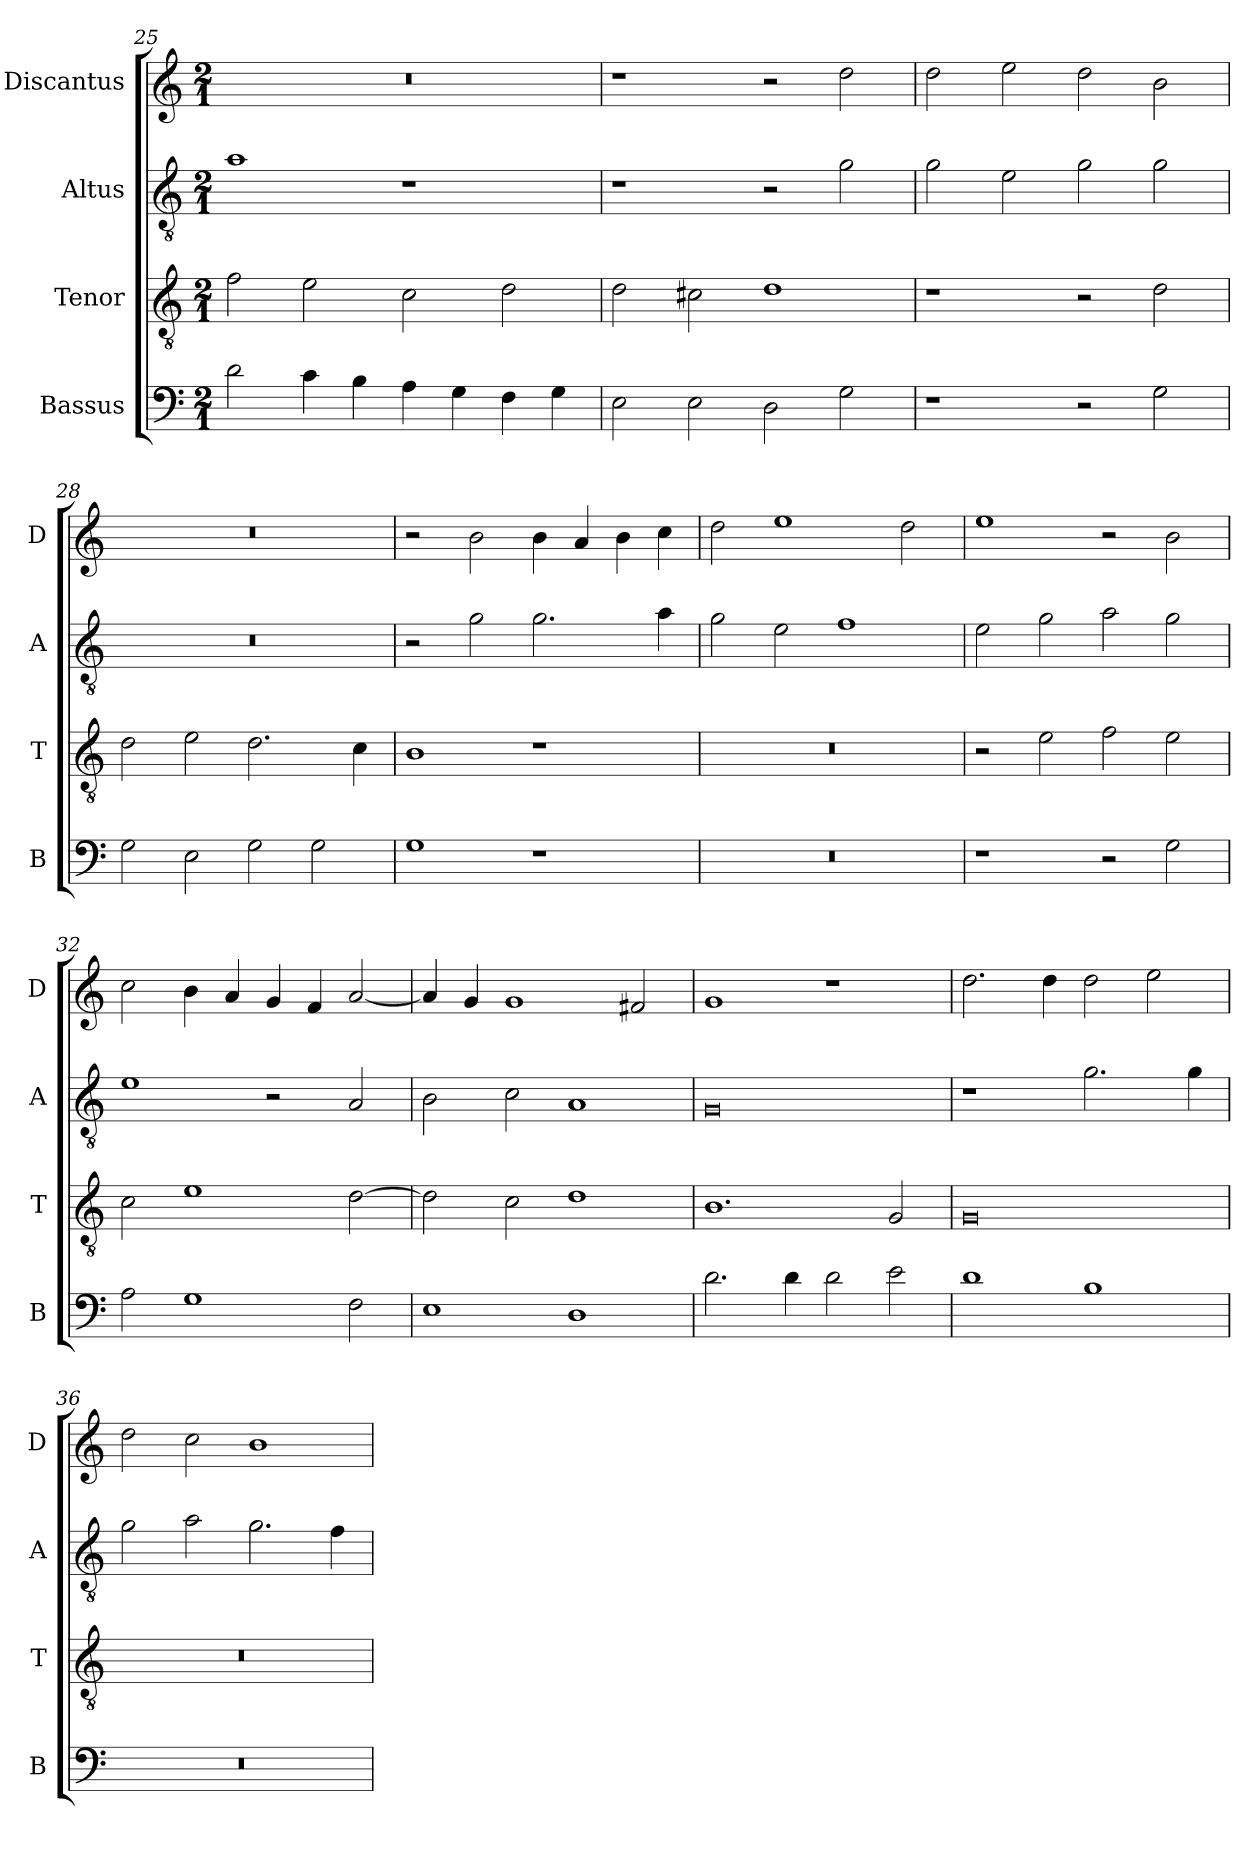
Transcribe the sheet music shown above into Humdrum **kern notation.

**kern	**kern	**kern	**kern
*part4	*part3	*part2	*part1
*staff4	*staff3	*staff2	*staff1
*I"Bassus	*I"Tenor	*I"Altus	*I"Discantus
*I'B	*I'T	*I'A	*I'D
*clefF4	*clefGv2	*clefGv2	*clefG2
*k[]	*k[]	*k[]	*k[]
*M2/1	*M2/1	*M2/1	*M2/1
=25	=25	=25	=25
2d\	2f\	1a	0r
4c\	2e\	.	.
4B\	.	.	.
4A\	2c\	1r	.
4G\	.	.	.
4F\	2d\	.	.
4G\	.	.	.
=26	=26	=26	=26
2E\	2d\	1r	1r
2E\	2c#X\	.	.
2D\	1d	2r	2r
2G\	.	2g\	2dd\
=27	=27	=27	=27
1r	1r	2g\	2dd\
.	.	2e\	2ee\
2r	2r	2g\	2dd\
2G\	2d\	2g\	2b\
=28	=28	=28	=28
2G\	2d\	0r	0r
2E\	2e\	.	.
2G\	2.d\	.	.
2G\	.	.	.
.	4c\	.	.
=29	=29	=29	=29
1G	1B	2r	2r
.	.	2g\	2b\
1r	1r	2.g\	4b\
.	.	.	4a/
.	.	.	4b\
.	.	4a\	4cc\
=30	=30	=30	=30
0r	0r	2g\	2dd\
.	.	2e\	1ee
.	.	1f	.
.	.	.	2dd\
=31	=31	=31	=31
1r	2r	2e\	1ee
.	2e\	2g\	.
2r	2f\	2a\	2r
2G\	2e\	2g\	2b\
=32	=32	=32	=32
2A\	2c\	1e	2cc\
1G	1e	.	4b\
.	.	.	4a/
.	.	2r	4g/
.	.	.	4f/
2F\	[2d\	2A/	[2a/
=33	=33	=33	=33
1E	2d\]	2B\	4a/]
.	.	.	4g/
.	2c\	2c\	1g
1D	1d	1A	.
.	.	.	2f#X/
=34	=34	=34	=34
2.d\	1.B	0G	1g
4d\	.	.	.
2d\	.	.	1r
2e\	2G/	.	.
=35	=35	=35	=35
1d	0G	1r	2.dd\
.	.	.	4dd\
1B	.	2.g\	2dd\
.	.	.	2ee\
.	.	4g\	.
=36	=36	=36	=36
0r	0r	2g\	2dd\
.	.	2a\	2cc\
.	.	2.g\	1b
.	.	4f\	.
=	=	=	=
*-	*-	*-	*-
